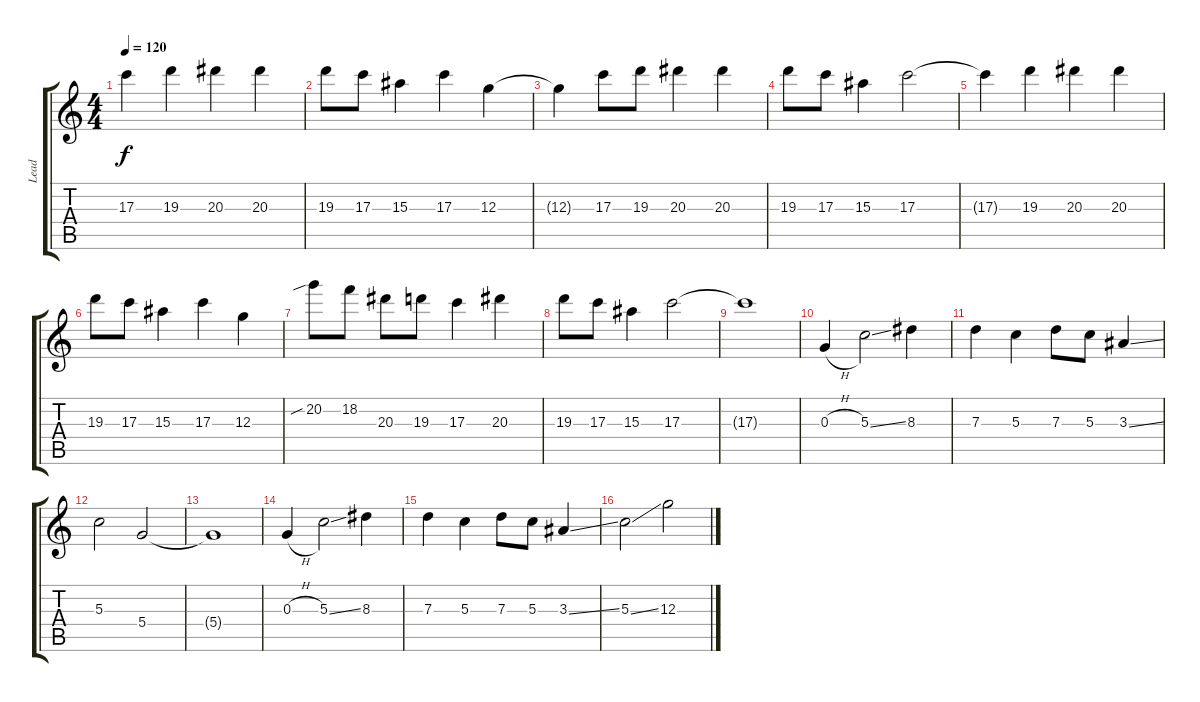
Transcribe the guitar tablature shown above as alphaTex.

\track ("Lead" "Lead") {instrument overdrivenguitar}
\staff {score tabs}
\tuning (E4 B3 G3 D3 A2 E2) {hide}
\ts (4 4)
\tempo 120
\clef g2
\ks c
17.3{t}.4{dy f} 19.3.4 20.3.4 20.3.4 |
19.3.8 17.3.8 15.3.4 17.3.4 12.3.4 |
12.3{t}.4 17.3.8 19.3.8 20.3.4 20.3.4 |
19.3.8 17.3.8 15.3.4 17.3.2 |
17.3{t}.4 19.3.4 20.3.4 20.3.4 |
19.3.8 17.3.8 15.3.4 17.3.4 12.3.4 |
20.2{sib}.8 18.2.8 20.3.8 19.3.8 17.3.4 20.3.4 |
19.3.8 17.3.8 15.3.4 17.3.2 |
17.3{t}.1 |
0.3{h}.4 5.3{ss}.2 8.3.4 |
7.3.4 5.3.4 7.3.8 5.3.8 3.3{ss}.4 |
5.3.2 5.4.2 |
5.4{t}.1 |
0.3{h}.4 5.3{ss}.2 8.3.4 |
7.3.4 5.3.4 7.3.8 5.3.8 3.3{ss}.4 |
5.3{ss}.2 12.3.2
